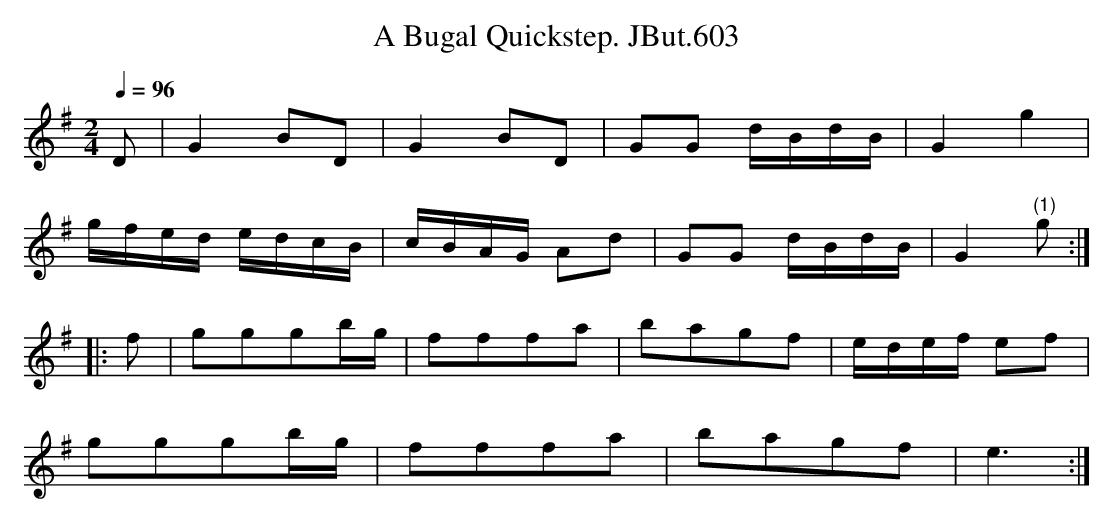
X:1
T:Bugal Quickstep. JBut.603, A
M:2/4
L:1/8
Q:1/4=96
K:G
D|G2BD|G2BD|GG d/B/d/B/|G2g2|
g/f/e/d/ e/d/c/B/|c/B/A/G/ Ad|GG d/B/d/B/|G2"(1)"g:|
|:f|gggb/g/|fffa|bagf|e/d/e/f/ ef|
gggb/g/|fffa|bagf|e3:|
